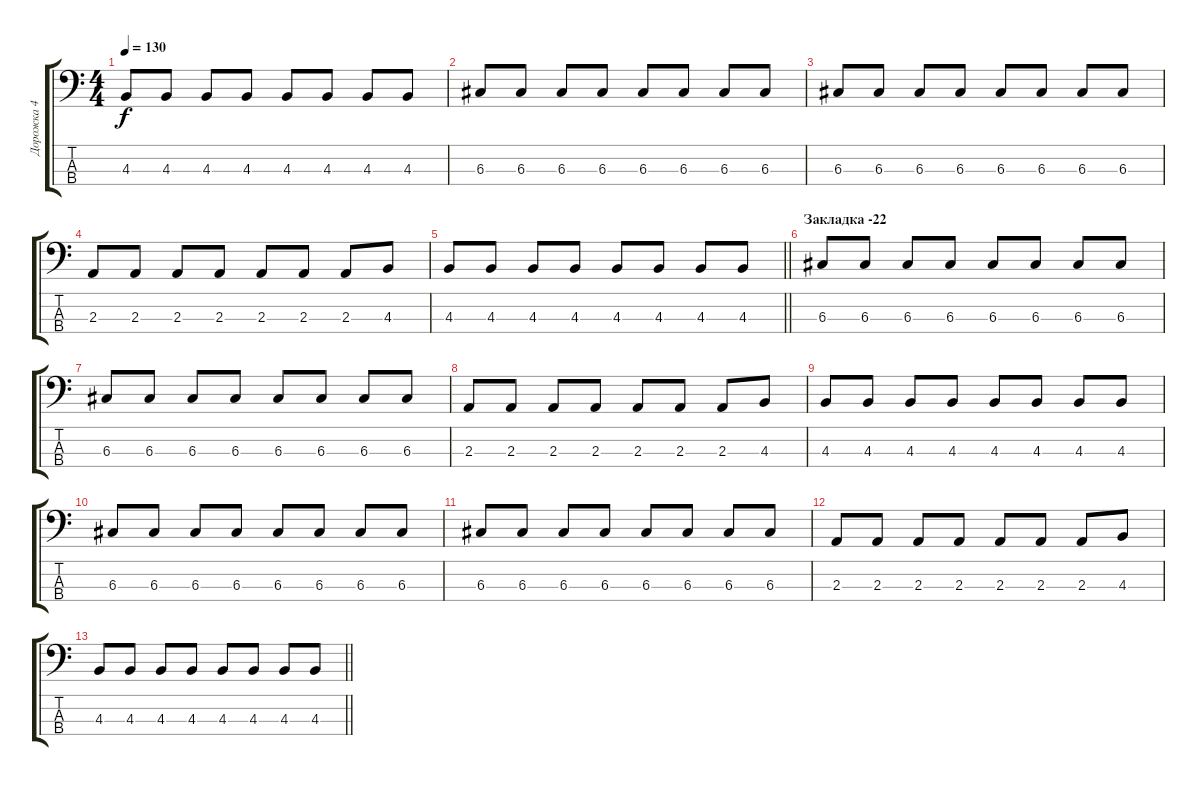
\track ("Дорожка 4" "Дорожка 4") {instrument electricbasspick}
\staff {score tabs}
\tuning (F2 C2 G1 C1) {hide}
\ts (4 4)
\tempo 130
\clef f4
\ks c
4.3.8{dy f} 4.3.8 4.3.8 4.3.8 4.3.8 4.3.8 4.3.8 4.3.8 |
6.3.8 6.3.8 6.3.8 6.3.8 6.3.8 6.3.8 6.3.8 6.3.8 |
6.3.8 6.3.8 6.3.8 6.3.8 6.3.8 6.3.8 6.3.8 6.3.8 |
2.3.8 2.3.8 2.3.8 2.3.8 2.3.8 2.3.8 2.3.8 4.3.8 |
\barLineRight lightlight
4.3.8 4.3.8 4.3.8 4.3.8 4.3.8 4.3.8 4.3.8 4.3.8 |
\section ("" "Закладка -22")
6.3.8 6.3.8 6.3.8 6.3.8 6.3.8 6.3.8 6.3.8 6.3.8 |
6.3.8 6.3.8 6.3.8 6.3.8 6.3.8 6.3.8 6.3.8 6.3.8 |
2.3.8 2.3.8 2.3.8 2.3.8 2.3.8 2.3.8 2.3.8 4.3.8 |
4.3.8 4.3.8 4.3.8 4.3.8 4.3.8 4.3.8 4.3.8 4.3.8 |
6.3.8 6.3.8 6.3.8 6.3.8 6.3.8 6.3.8 6.3.8 6.3.8 |
6.3.8 6.3.8 6.3.8 6.3.8 6.3.8 6.3.8 6.3.8 6.3.8 |
2.3.8 2.3.8 2.3.8 2.3.8 2.3.8 2.3.8 2.3.8 4.3.8 |
\barLineRight lightlight
4.3.8 4.3.8 4.3.8 4.3.8 4.3.8 4.3.8 4.3.8 4.3.8
